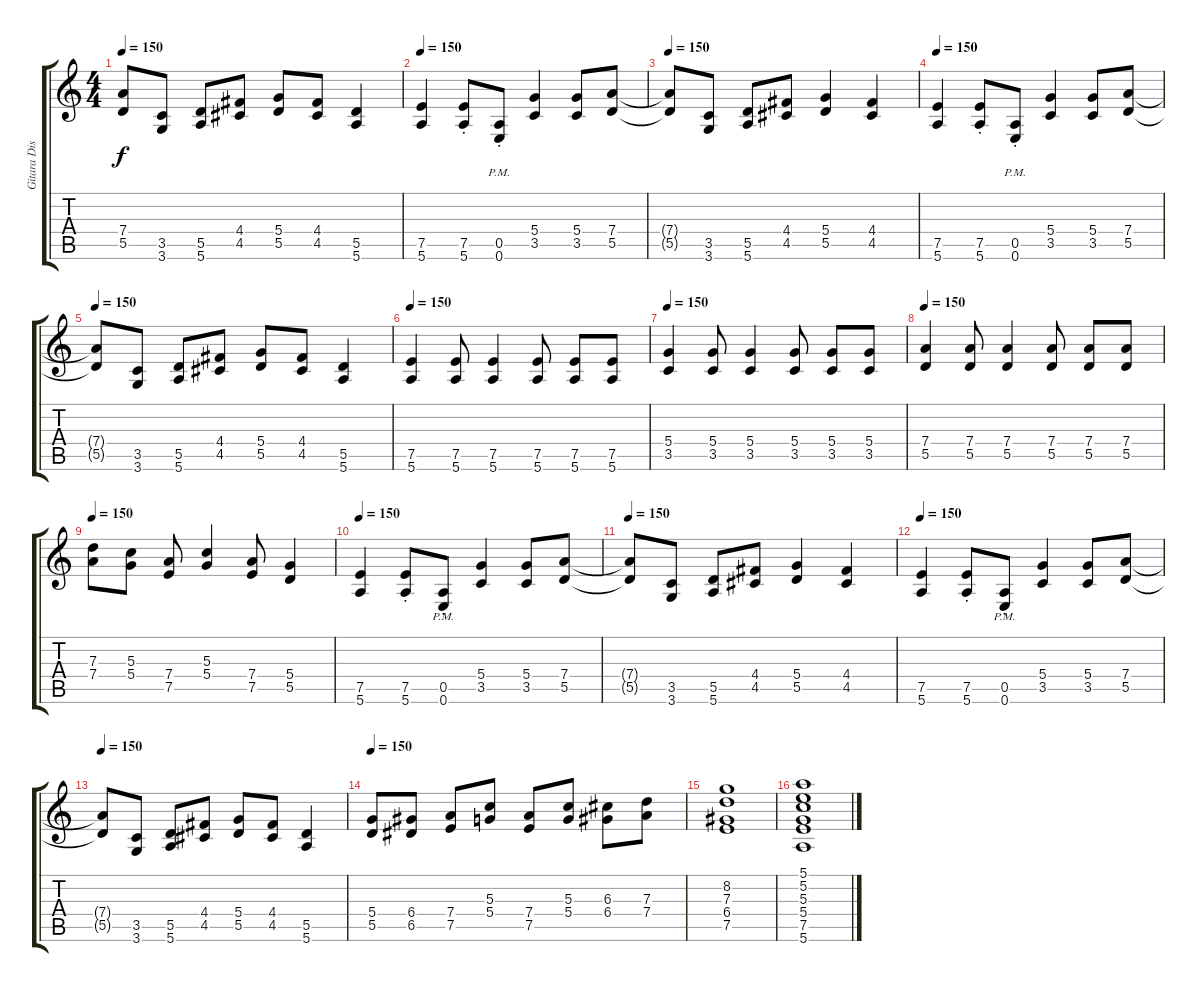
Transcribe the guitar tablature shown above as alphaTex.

\track ("Gitara Distortion" "Gitara Dis") {instrument distortionguitar}
\staff {score tabs}
\tuning (E4 B3 G3 D3 A2 E2) {hide}
\ts (4 4)
\tempo 150
\clef g2
\ks aminor
(7.4{t} 5.5{t}).8{dy f} (3.5 3.6).8 (5.5 5.6).8 (4.4 4.5).8 (5.4 5.5).8 (4.4 4.5).8 (5.5 5.6).4 |
\tempo 150
(7.5 5.6).4{volume 13} (7.5{st} 5.6{st}).8 (0.5{pm st} 0.6{pm st}).8 (5.4 3.5).4 (5.4 3.5).8 (7.4 5.5).8 |
\tempo 150
(7.4{t} 5.5{t}).8 (3.5 3.6).8 (5.5 5.6).8 (4.4 4.5).8 (5.4 5.5).4 (4.4 4.5).4 |
\tempo 150
(7.5 5.6).4 (7.5{st} 5.6{st}).8 (0.5{pm st} 0.6{pm st}).8 (5.4 3.5).4 (5.4 3.5).8 (7.4 5.5).8 |
\tempo 150
(7.4{t} 5.5{t}).8 (3.5 3.6).8 (5.5 5.6).8 (4.4 4.5).8 (5.4 5.5).8 (4.4 4.5).8 (5.5 5.6).4 |
\tempo 150
(7.5 5.6).4 (7.5 5.6).8 (7.5 5.6).4 (7.5 5.6).8 (7.5 5.6).8 (7.5 5.6).8 |
\tempo 150
(5.4 3.5).4 (5.4 3.5).8 (5.4 3.5).4 (5.4 3.5).8 (5.4 3.5).8 (5.4 3.5).8 |
\tempo 150
(7.4 5.5).4 (7.4 5.5).8 (7.4 5.5).4 (7.4 5.5).8 (7.4 5.5).8 (7.4 5.5).8 |
\tempo 150
(7.3 7.4).8 (5.3 5.4).8 (7.4 7.5).8 (5.3 5.4).4 (7.4 7.5).8 (5.4 5.5).4 |
\tempo 150
(7.5 5.6).4 (7.5{st} 5.6{st}).8 (0.5{pm st} 0.6{pm st}).8 (5.4 3.5).4 (5.4 3.5).8 (7.4 5.5).8 |
\tempo 150
(7.4{t} 5.5{t}).8 (3.5 3.6).8 (5.5 5.6).8 (4.4 4.5).8 (5.4 5.5).4 (4.4 4.5).4 |
\tempo 150
(7.5 5.6).4 (7.5{st} 5.6{st}).8 (0.5{pm st} 0.6{pm st}).8 (5.4 3.5).4 (5.4 3.5).8 (7.4 5.5).8 |
\tempo 150
(7.4{t} 5.5{t}).8 (3.5 3.6).8 (5.5 5.6).8 (4.4 4.5).8 (5.4 5.5).8 (4.4 4.5).8 (5.5 5.6).4 |
\tempo 150
(5.4 5.5).8{volume 15} (6.4 6.5).8 (7.4 7.5).8 (5.3 5.4).8 (7.4 7.5).8 (5.3 5.4).8 (6.3 6.4).8 (7.3 7.4).8 |
(8.2 7.3 6.4 7.5).1 |
(5.1 5.2 5.3 5.4 7.5 5.6).1
